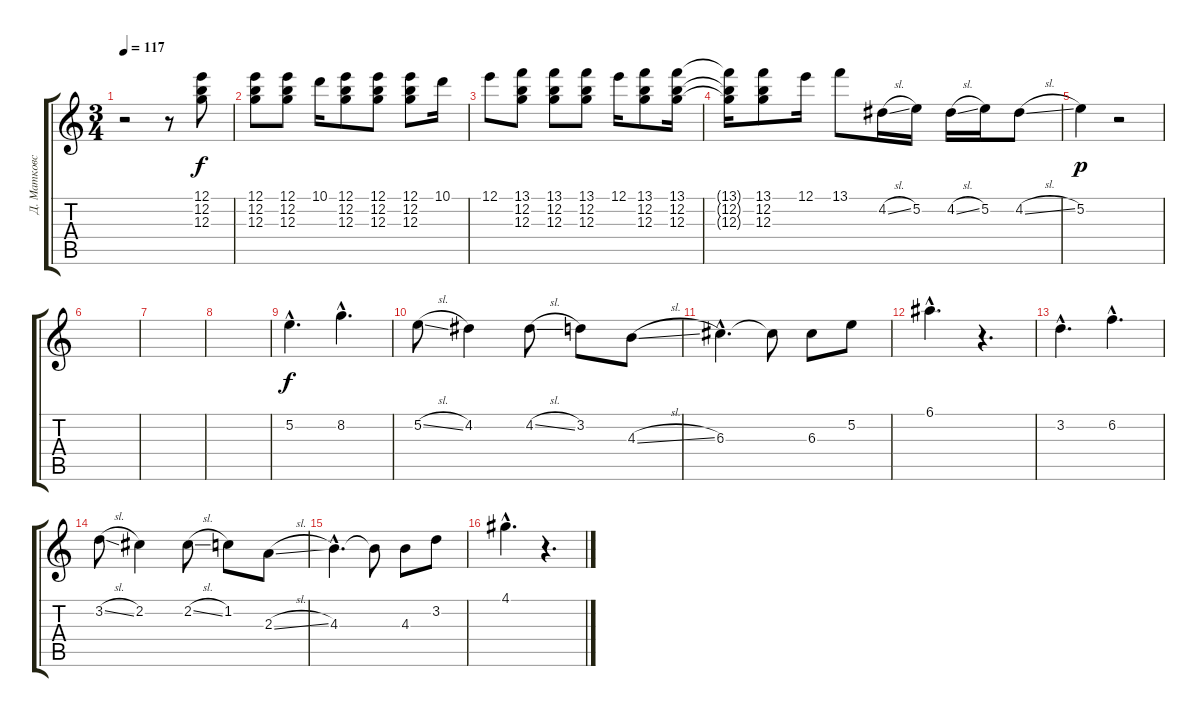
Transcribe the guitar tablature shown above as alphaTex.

\track ("Д. Матковский" "Д. Матковс") {instrument electricguitarjazz}
\staff {score tabs}
\tuning (E4 B3 G3 D3 A2 E2) {hide}
\ts (3 4)
\tempo 117
\clef g2
\ks c
r.2{dy f instrument electricguitarjazz} r.8 (12.1 12.2 12.3).8 |
(12.1 12.2 12.3).8 (12.1 12.2 12.3).8 10.1.16 (12.1 12.2 12.3).8 (12.1 12.2 12.3).8 (12.1 12.2 12.3).8 10.1.16 |
12.1.8 (13.1 12.2 12.3).8 (13.1 12.2 12.3).8 (13.1 12.2 12.3).8 12.1.16 (13.1 12.2 12.3).8 (13.1 12.2 12.3).16 |
(13.1{t} 12.2{t} 12.3{t}).16 (13.1 12.2 12.3).8 12.1.16 13.1.8 4.2{sl}.16 5.2.16 4.2{sl}.16 5.2.16 4.2{sl}.8 |
5.2.4{dy p} r.2 |
|
|
|
5.2{hac}.4{d dy f} 8.2{hac}.4{d} |
5.2{sl}.8 4.2.4 4.2{sl}.8 3.2.8 4.3{sl}.8 |
6.3{hac}.4{d} 6.3{t}.8 6.3.8 5.2.8 |
6.1{hac}.4{d} r.4{d} |
3.2{hac}.4{d} 6.2{hac}.4{d} |
3.2{sl}.8 2.2.4 2.2{sl}.8 1.2.8 2.3{sl}.8 |
4.3{hac}.4{d} 4.3{t}.8 4.3.8 3.2.8 |
4.1{hac}.4{d} r.4{d}
